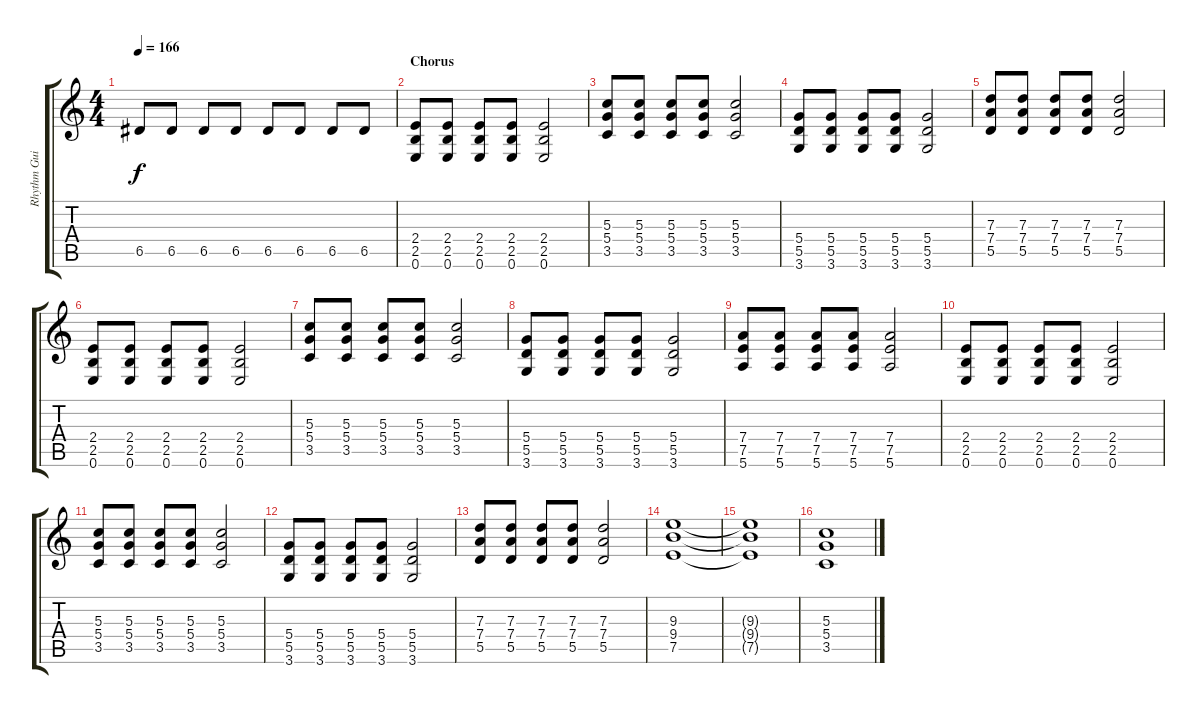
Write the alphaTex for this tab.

\track ("Rhythm Guitar II" "Rhythm Gui") {instrument distortionguitar}
\staff {score tabs}
\tuning (E4 B3 G3 D3 A2 E2) {hide}
\ts (4 4)
\tempo 166
\clef g2
\ks c
6.5.8{dy f} 6.5.8 6.5.8 6.5.8 6.5.8 6.5.8 6.5.8 6.5.8 |
\section ("" "Chorus")
(2.4 2.5 0.6).8 (2.4 2.5 0.6).8 (2.4 2.5 0.6).8 (2.4 2.5 0.6).8 (2.4 2.5 0.6).2 |
(5.3 5.4 3.5).8 (5.3 5.4 3.5).8 (5.3 5.4 3.5).8 (5.3 5.4 3.5).8 (5.3 5.4 3.5).2 |
(5.4 5.5 3.6).8 (5.4 5.5 3.6).8 (5.4 5.5 3.6).8 (5.4 5.5 3.6).8 (5.4 5.5 3.6).2 |
(7.3 7.4 5.5).8 (7.3 7.4 5.5).8 (7.3 7.4 5.5).8 (7.3 7.4 5.5).8 (7.3 7.4 5.5).2 |
(2.4 2.5 0.6).8 (2.4 2.5 0.6).8 (2.4 2.5 0.6).8 (2.4 2.5 0.6).8 (2.4 2.5 0.6).2 |
(5.3 5.4 3.5).8 (5.3 5.4 3.5).8 (5.3 5.4 3.5).8 (5.3 5.4 3.5).8 (5.3 5.4 3.5).2 |
(5.4 5.5 3.6).8 (5.4 5.5 3.6).8 (5.4 5.5 3.6).8 (5.4 5.5 3.6).8 (5.4 5.5 3.6).2 |
(7.4 7.5 5.6).8 (7.4 7.5 5.6).8 (7.4 7.5 5.6).8 (7.4 7.5 5.6).8 (7.4 7.5 5.6).2 |
(2.4 2.5 0.6).8 (2.4 2.5 0.6).8 (2.4 2.5 0.6).8 (2.4 2.5 0.6).8 (2.4 2.5 0.6).2 |
(5.3 5.4 3.5).8 (5.3 5.4 3.5).8 (5.3 5.4 3.5).8 (5.3 5.4 3.5).8 (5.3 5.4 3.5).2 |
(5.4 5.5 3.6).8 (5.4 5.5 3.6).8 (5.4 5.5 3.6).8 (5.4 5.5 3.6).8 (5.4 5.5 3.6).2 |
(7.3 7.4 5.5).8 (7.3 7.4 5.5).8 (7.3 7.4 5.5).8 (7.3 7.4 5.5).8 (7.3 7.4 5.5).2 |
(9.3 9.4 7.5).1 |
(9.3{t} 9.4{t} 7.5{t}).1 |
(5.3 5.4 3.5).1
